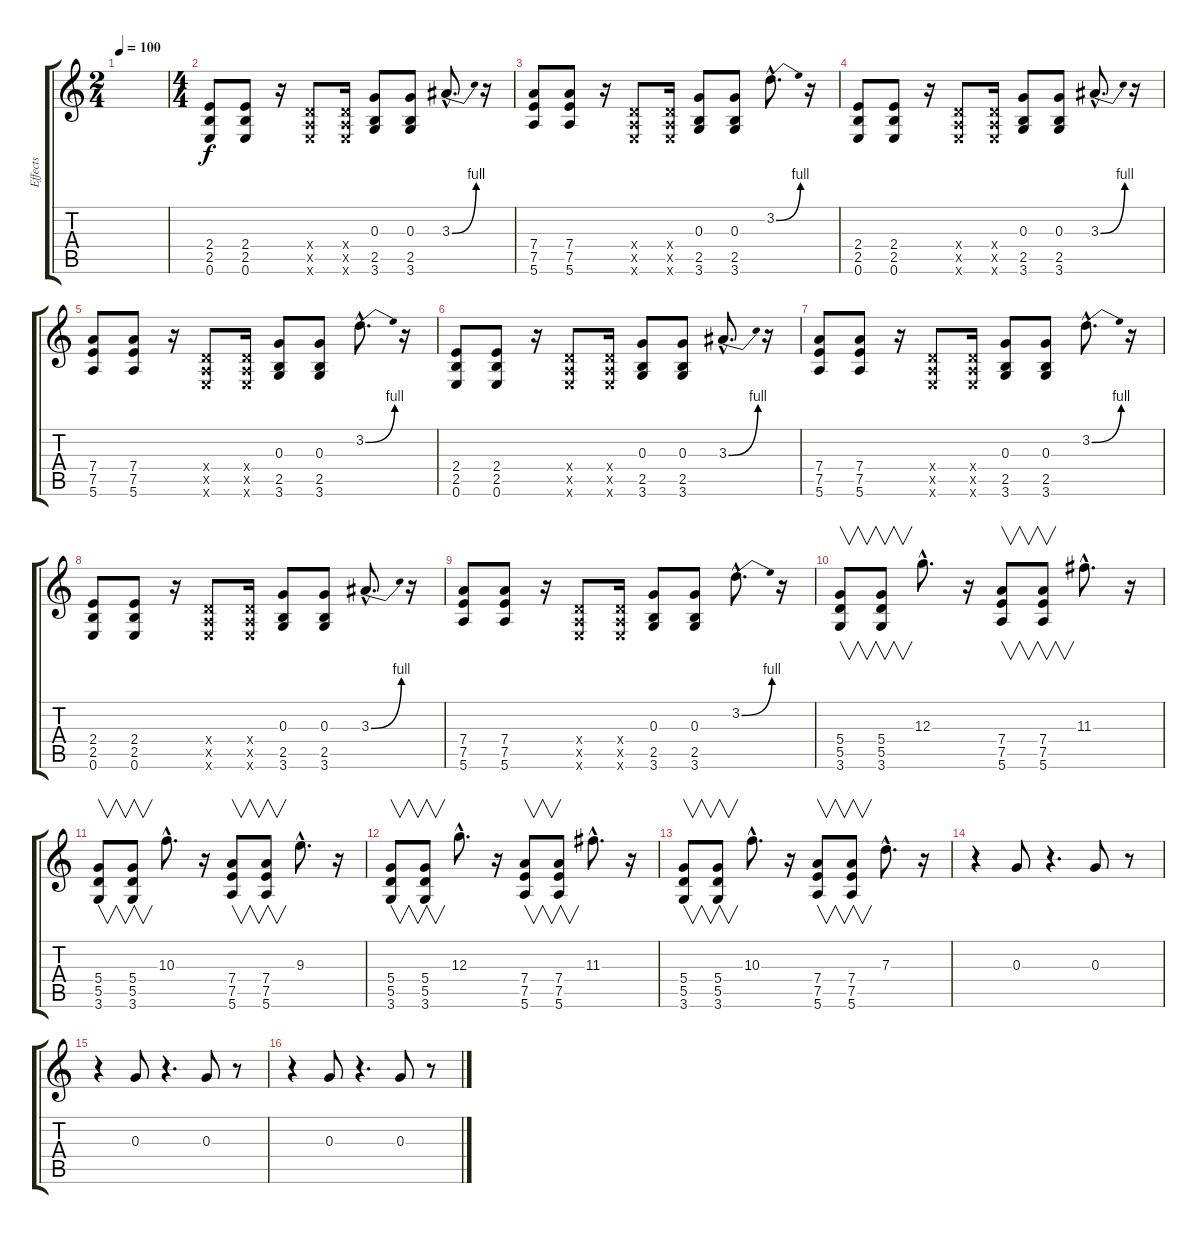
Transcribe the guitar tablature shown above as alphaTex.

\track ("Effects" "Effects") {instrument acousticguitarnylon}
\staff {score tabs}
\tuning (E4 B3 G3 D3 A2 E2) {hide}
\ts (2 4)
\tempo 100
\clef g2
\ks c
|
\ts (4 4)
(2.4 2.5 0.6).8{volume 10 instrument overdrivenguitar} (2.4 2.5 0.6).8 r.16 (0.4{x} 0.5{x} 0.6{x}).8 (0.4{x} 0.5{x} 0.6{x}).16 (0.3 2.5 3.6).8 (0.3 2.5 3.6).8 3.3{be (bend 0 0 60 4) hac}.8{d} r.16 |
(7.4 7.5 5.6).8 (7.4 7.5 5.6).8 r.16 (0.4{x} 0.5{x} 0.6{x}).8 (0.4{x} 0.5{x} 0.6{x}).16 (0.3 2.5 3.6).8 (0.3 2.5 3.6).8 3.2{be (bend 0 0 60 4) hac}.8{d} r.16 |
(2.4 2.5 0.6).8 (2.4 2.5 0.6).8 r.16 (0.4{x} 0.5{x} 0.6{x}).8 (0.4{x} 0.5{x} 0.6{x}).16 (0.3 2.5 3.6).8 (0.3 2.5 3.6).8 3.3{be (bend 0 0 60 4) hac}.8{d} r.16 |
(7.4 7.5 5.6).8 (7.4 7.5 5.6).8 r.16 (0.4{x} 0.5{x} 0.6{x}).8 (0.4{x} 0.5{x} 0.6{x}).16 (0.3 2.5 3.6).8 (0.3 2.5 3.6).8 3.2{be (bend 0 0 60 4) hac}.8{d} r.16 |
(2.4 2.5 0.6).8 (2.4 2.5 0.6).8 r.16 (0.4{x} 0.5{x} 0.6{x}).8 (0.4{x} 0.5{x} 0.6{x}).16 (0.3 2.5 3.6).8 (0.3 2.5 3.6).8 3.3{be (bend 0 0 60 4) hac}.8{d} r.16 |
(7.4 7.5 5.6).8 (7.4 7.5 5.6).8 r.16 (0.4{x} 0.5{x} 0.6{x}).8 (0.4{x} 0.5{x} 0.6{x}).16 (0.3 2.5 3.6).8 (0.3 2.5 3.6).8 3.2{be (bend 0 0 60 4) hac}.8{d} r.16 |
(2.4 2.5 0.6).8 (2.4 2.5 0.6).8 r.16 (0.4{x} 0.5{x} 0.6{x}).8 (0.4{x} 0.5{x} 0.6{x}).16 (0.3 2.5 3.6).8 (0.3 2.5 3.6).8 3.3{be (bend 0 0 60 4) hac}.8{d} r.16 |
(7.4 7.5 5.6).8 (7.4 7.5 5.6).8 r.16 (0.4{x} 0.5{x} 0.6{x}).8 (0.4{x} 0.5{x} 0.6{x}).16 (0.3 2.5 3.6).8 (0.3 2.5 3.6).8 3.2{be (bend 0 0 60 4) hac}.8{d} r.16 |
(5.4 5.5 3.6).8{v volume 13 instrument lead5charang} (5.4 5.5 3.6).8{v} 12.3{hac}.8{d} r.16 (7.4 7.5 5.6).8{v} (7.4 7.5 5.6).8{v} 11.3{hac}.8{d} r.16 |
(5.4 5.5 3.6).8{v} (5.4 5.5 3.6).8{v} 10.3{hac}.8{d} r.16 (7.4 7.5 5.6).8{v} (7.4 7.5 5.6).8{v} 9.3{hac}.8{d} r.16 |
(5.4 5.5 3.6).8{v} (5.4 5.5 3.6).8{v} 12.3{hac}.8{d} r.16 (7.4 7.5 5.6).8{v} (7.4 7.5 5.6).8{v} 11.3{hac}.8{d} r.16 |
(5.4 5.5 3.6).8{v} (5.4 5.5 3.6).8{v} 10.3{hac}.8{d} r.16 (7.4 7.5 5.6).8{v} (7.4 7.5 5.6).8{v} 7.3{hac}.8{d} r.16 |
r.4{volume 16 instrument reversecymbal} 0.3.8 r.4{d} 0.3.8 r.8 |
r.4{instrument reversecymbal} 0.3.8 r.4{d} 0.3.8 r.8 |
r.4{instrument reversecymbal} 0.3.8 r.4{d} 0.3.8 r.8
